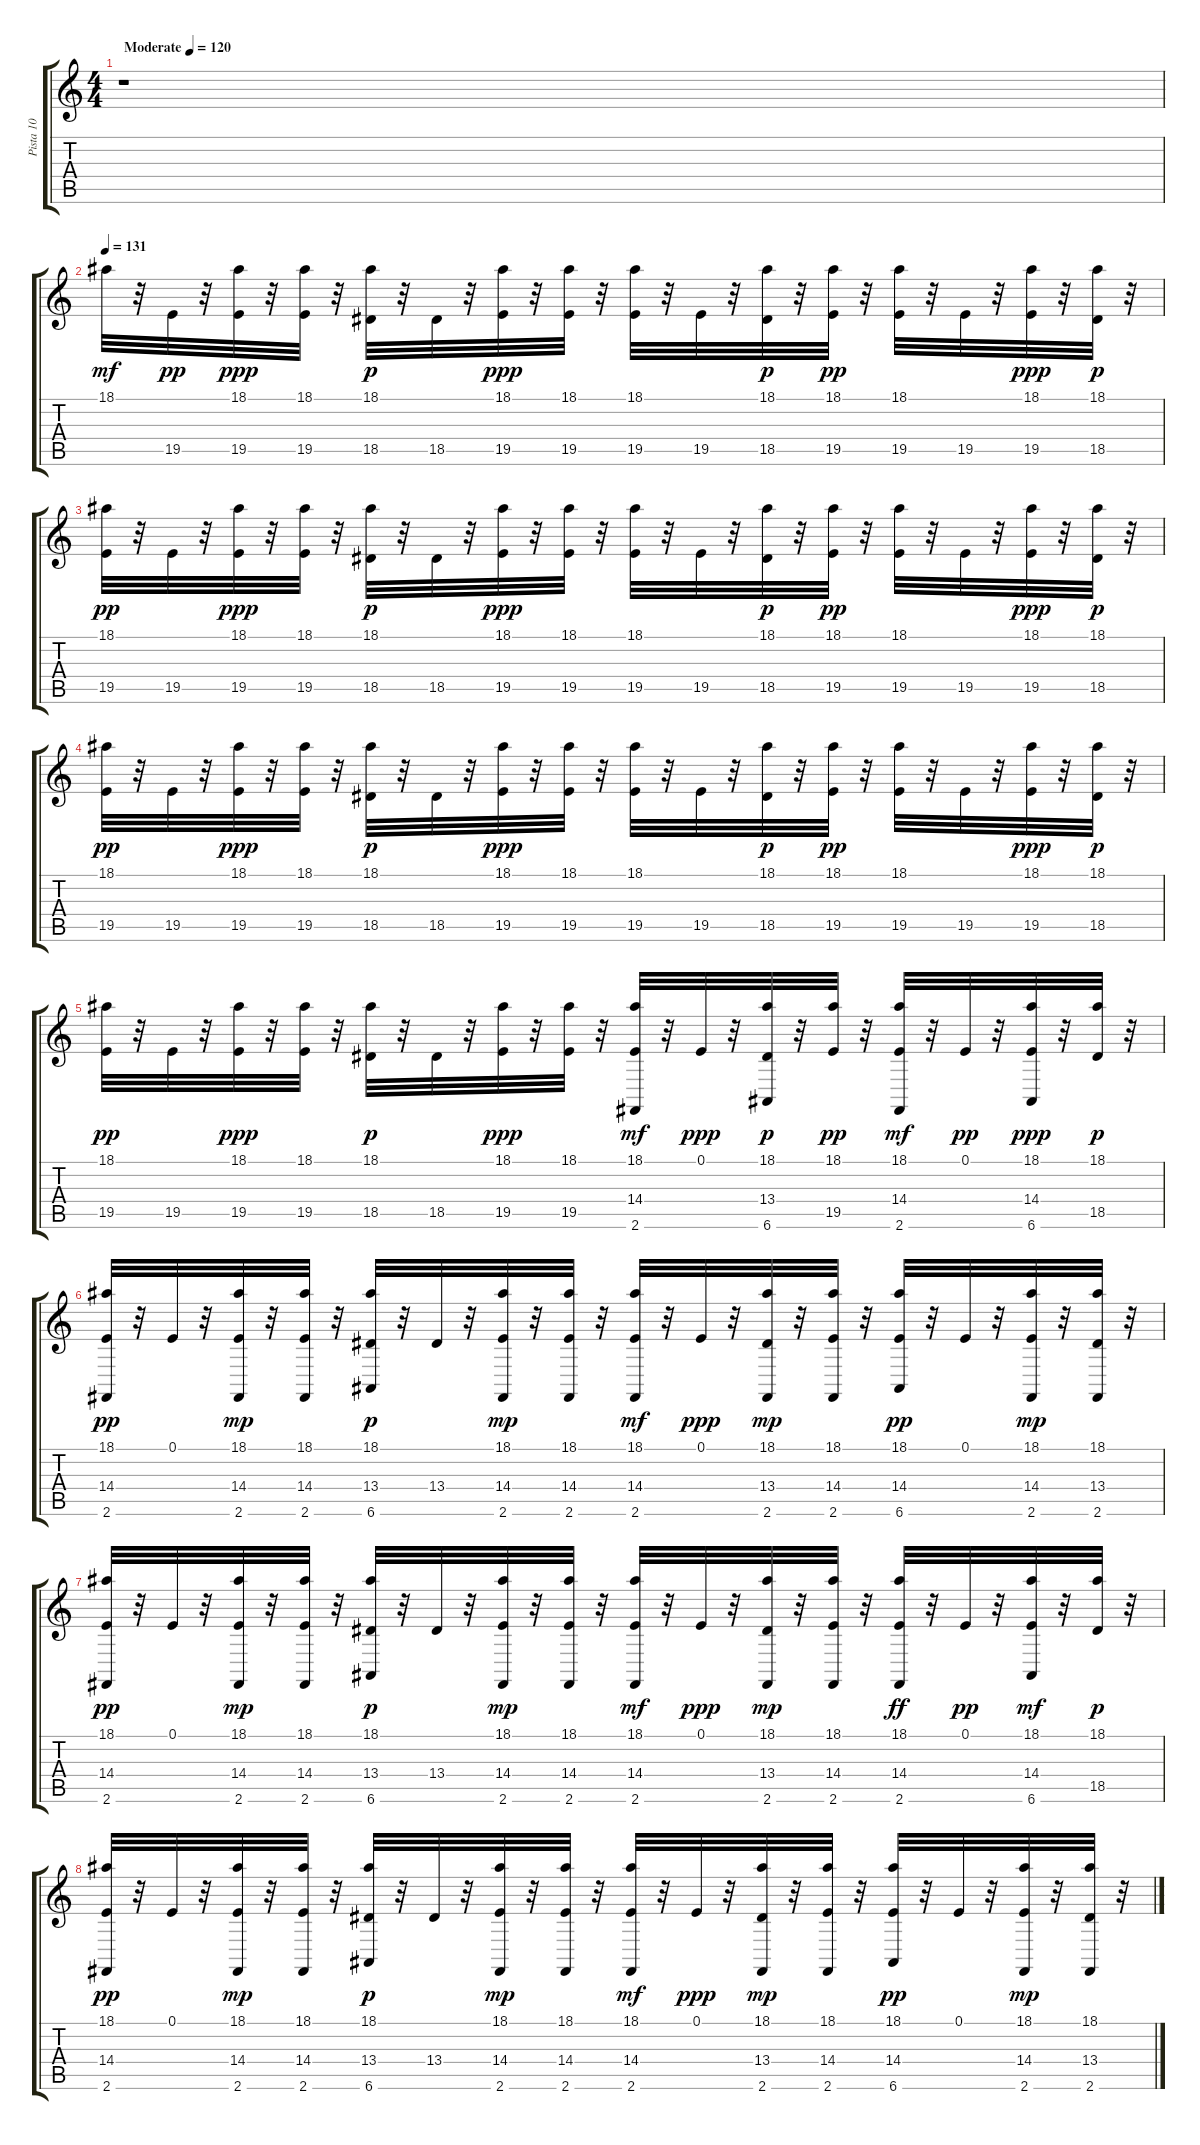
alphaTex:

\track ("Pista 10" "Pista 10") {instrument celesta}
\staff {score tabs}
\tuning (E4 B3 G3 D3 A2 E2) {hide}
\ts (4 4)
\tempo (120 "Moderate")
\clef g2
\ks c
r.1{dy mf instrument celesta} |
\tempo 131
18.1.32 r.32 19.5.32{dy pp} r.32 (18.1 19.5).32{dy ppp} r.32 (18.1 19.5).32 r.32 (18.1 18.5).32{dy p} r.32 18.5.32 r.32 (18.1 19.5).32{dy ppp} r.32 (18.1 19.5).32 r.32 (18.1 19.5).32 r.32 19.5.32 r.32 (18.1 18.5).32{dy p} r.32 (18.1 19.5).32{dy pp} r.32 (18.1 19.5).32 r.32 19.5.32 r.32 (18.1 19.5).32{dy ppp} r.32 (18.1 18.5).32{dy p} r.32 |
(18.1 19.5).32{dy pp} r.32 19.5.32 r.32 (18.1 19.5).32{dy ppp} r.32 (18.1 19.5).32 r.32 (18.1 18.5).32{dy p} r.32 18.5.32 r.32 (18.1 19.5).32{dy ppp} r.32 (18.1 19.5).32 r.32 (18.1 19.5).32 r.32 19.5.32 r.32 (18.1 18.5).32{dy p} r.32 (18.1 19.5).32{dy pp} r.32 (18.1 19.5).32 r.32 19.5.32 r.32 (18.1 19.5).32{dy ppp} r.32 (18.1 18.5).32{dy p} r.32 |
(18.1 19.5).32{dy pp} r.32 19.5.32 r.32 (18.1 19.5).32{dy ppp} r.32 (18.1 19.5).32 r.32 (18.1 18.5).32{dy p} r.32 18.5.32 r.32 (18.1 19.5).32{dy ppp} r.32 (18.1 19.5).32 r.32 (18.1 19.5).32 r.32 19.5.32 r.32 (18.1 18.5).32{dy p} r.32 (18.1 19.5).32{dy pp} r.32 (18.1 19.5).32 r.32 19.5.32 r.32 (18.1 19.5).32{dy ppp} r.32 (18.1 18.5).32{dy p} r.32 |
(18.1 19.5).32{dy pp} r.32 19.5.32 r.32 (18.1 19.5).32{dy ppp} r.32 (18.1 19.5).32 r.32 (18.1 18.5).32{dy p} r.32 18.5.32 r.32 (18.1 19.5).32{dy ppp} r.32 (18.1 19.5).32 r.32 (18.1 14.4 2.6).32{dy mf} r.32 0.1.32{dy ppp} r.32 (18.1 13.4 6.6).32{dy p} r.32 (18.1 19.5).32{dy pp} r.32 (18.1 14.4 2.6).32{dy mf} r.32 0.1.32{dy pp} r.32 (18.1 14.4 6.6).32{dy ppp} r.32 (18.1 18.5).32{dy p} r.32 |
(18.1 14.4 2.6).32{dy pp} r.32 0.1.32 r.32 (18.1 14.4 2.6).32{dy mp} r.32 (18.1 14.4 2.6).32 r.32 (18.1 13.4 6.6).32{dy p} r.32 13.4.32 r.32 (18.1 14.4 2.6).32{dy mp} r.32 (18.1 14.4 2.6).32 r.32 (18.1 14.4 2.6).32{dy mf} r.32 0.1.32{dy ppp} r.32 (18.1 13.4 2.6).32{dy mp} r.32 (18.1 14.4 2.6).32 r.32 (18.1 14.4 6.6).32{dy pp} r.32 0.1.32 r.32 (18.1 14.4 2.6).32{dy mp} r.32 (18.1 13.4 2.6).32 r.32 |
(18.1 14.4 2.6).32{dy pp} r.32 0.1.32 r.32 (18.1 14.4 2.6).32{dy mp} r.32 (18.1 14.4 2.6).32 r.32 (18.1 13.4 6.6).32{dy p} r.32 13.4.32 r.32 (18.1 14.4 2.6).32{dy mp} r.32 (18.1 14.4 2.6).32 r.32 (18.1 14.4 2.6).32{dy mf} r.32 0.1.32{dy ppp} r.32 (18.1 13.4 2.6).32{dy mp} r.32 (18.1 14.4 2.6).32 r.32 (18.1 14.4 2.6).32{dy ff} r.32 0.1.32{dy pp} r.32 (18.1 14.4 6.6).32{dy mf} r.32 (18.1 18.5).32{dy p} r.32 |
(18.1 14.4 2.6).32{dy pp} r.32 0.1.32 r.32 (18.1 14.4 2.6).32{dy mp} r.32 (18.1 14.4 2.6).32 r.32 (18.1 13.4 6.6).32{dy p} r.32 13.4.32 r.32 (18.1 14.4 2.6).32{dy mp} r.32 (18.1 14.4 2.6).32 r.32 (18.1 14.4 2.6).32{dy mf} r.32 0.1.32{dy ppp} r.32 (18.1 13.4 2.6).32{dy mp} r.32 (18.1 14.4 2.6).32 r.32 (18.1 14.4 6.6).32{dy pp} r.32 0.1.32 r.32 (18.1 14.4 2.6).32{dy mp} r.32 (18.1 13.4 2.6).32 r.32
